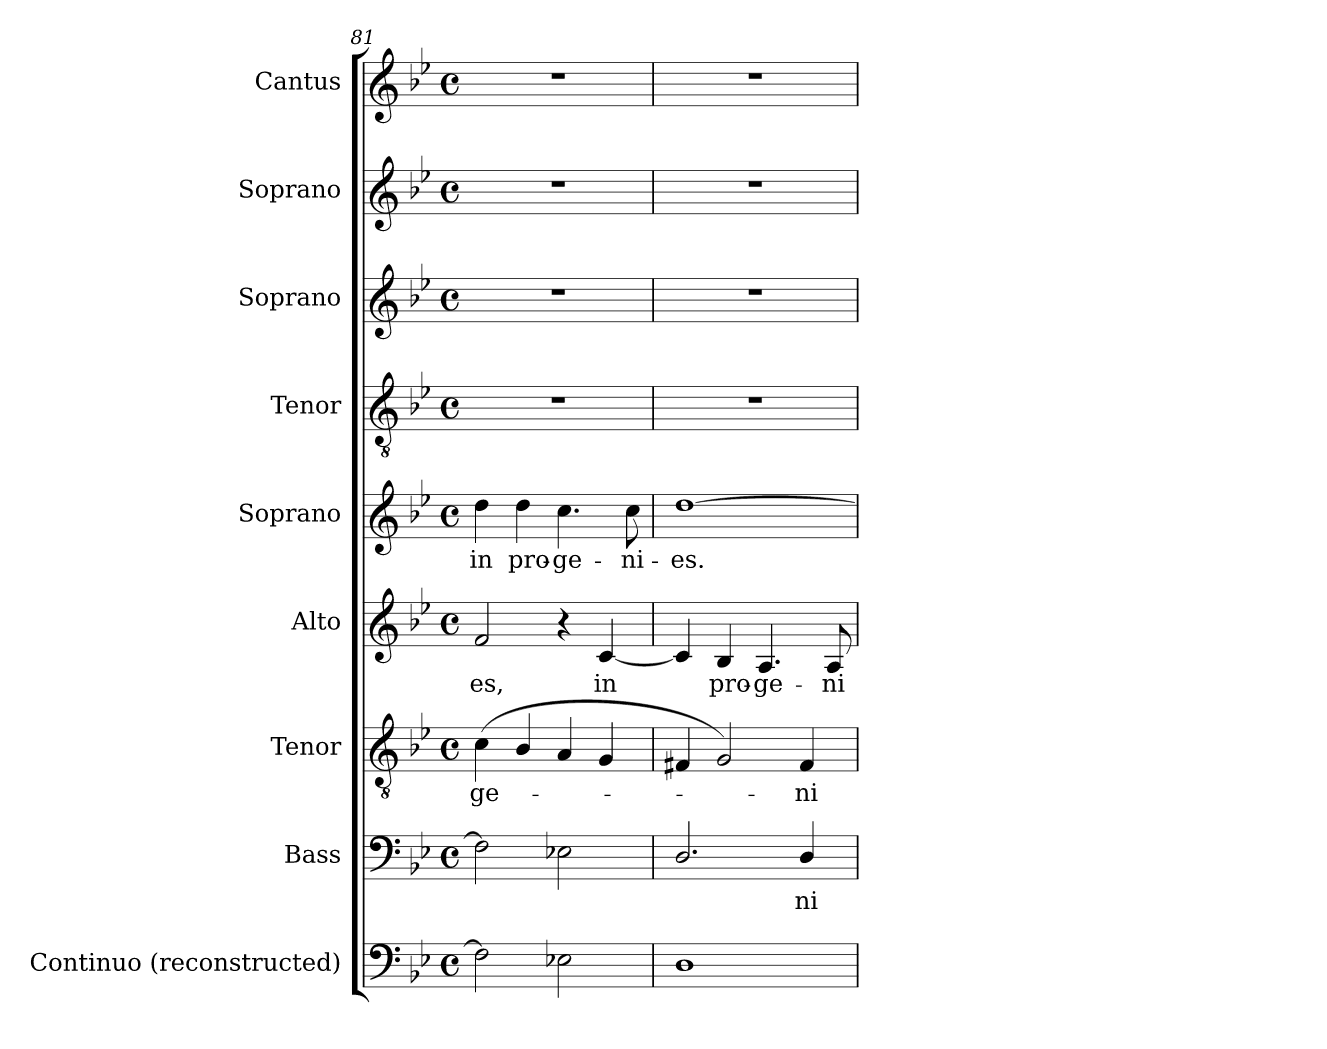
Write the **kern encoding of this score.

**kern	**kern	**text	**kern	**text	**kern	**text	**kern	**text	**kern	**kern	**kern	**kern
*part9	*part8	*part8	*part7	*part7	*part6	*part6	*part5	*part5	*part4	*part3	*part2	*part1
*staff9	*staff8	*staff8	*staff7	*staff7	*staff6	*staff6	*staff5	*staff5	*staff4	*staff3	*staff2	*staff1
*I"Continuo (reconstructed)	*I"Bass	*	*I"Tenor	*	*I"Alto	*	*I"Soprano	*	*I"Tenor	*I"Soprano	*I"Soprano	*I"Cantus
*I'Cont.	*I'B.	*	*I'T.	*	*I'A.	*	*I'S.	*	*I'T.	*I'S.	*I'S.	*
*clefF4	*clefF4	*	*clefGv2	*	*clefG2	*	*clefG2	*	*clefGv2	*clefG2	*clefG2	*clefG2
*	*	*	*ITrd7c12	*	*	*	*	*	*ITrd7c12	*	*	*
*k[b-e-]	*k[b-e-]	*	*k[b-e-]	*	*k[b-e-]	*	*k[b-e-]	*	*k[b-e-]	*k[b-e-]	*k[b-e-]	*k[b-e-]
*g:	*g:	*	*g:	*	*g:	*	*g:	*	*g:	*g:	*g:	*g:
*M4/4	*M4/4	*	*M4/4	*	*M4/4	*	*M4/4	*	*M4/4	*M4/4	*M4/4	*M4/4
*met(c)	*met(c)	*	*met(c)	*	*met(c)	*	*met(c)	*	*met(c)	*met(c)	*met(c)	*met(c)
=81	=81	=81	=81	=81	=81	=81	=81	=81	=81	=81	=81	=81
!	!	!	!	!LO:LY:b:color=#000000	!	!	!	!	!	!	!	!
!	!	!	!	!	!	!LO:LY:b:color=#000000	!	!	!	!	!	!
!	!	!	!	!	!	!	!	!LO:LY:b:color=#000000	!	!	!	!
2Fi\]	2Fi\]	.	(4Ci\	-ge-	2fi/	-es,	4ddi\	in	1r	1r	1r	1r
!	!	!	!	!	!	!	!	!LO:LY:b:color=#000000	!	!	!	!
.	.	.	4BB-i/	.	.	.	4ddi\	pro-	.	.	.	.
!	!	!	!	!	!	!	!	!LO:LY:b:color=#000000	!	!	!	!
2E-Xi\	2E-Xi\	.	4AAi/	.	4r	.	4.cci\	-ge-	.	.	.	.
!	!	!	!	!	!	!LO:LY:b:color=#000000	!	!	!	!	!	!
.	.	.	4GGi/	.	[4ci/	in	.	.	.	.	.	.
!	!	!	!	!	!	!	!	!LO:LY:b:color=#000000	!	!	!	!
.	.	.	.	.	.	.	8cci\	-ni-	.	.	.	.
=82	=82	=82	=82	=82	=82	=82	=82	=82	=82	=82	=82	=82
!	!	!	!	!	!	!	!	!LO:LY:b:color=#000000	!	!	!	!
1Di	2.Di/	.	4FF#Xi/	.	4ci/]	.	[1ddi	-es.	1r	1r	1r	1r
!	!	!	!	!	!	!LO:LY:b:color=#000000	!	!	!	!	!	!
.	.	.	2GGi/)	.	4B-i/	pro-	.	.	.	.	.	.
!	!	!	!	!	!	!LO:LY:b:color=#000000	!	!	!	!	!	!
.	.	.	.	.	4.Ai/	-ge-	.	.	.	.	.	.
!	!	!LO:LY:b:color=#000000	!	!	!	!	!	!	!	!	!	!
!	!	!	!	!LO:LY:b:color=#000000	!	!	!	!	!	!	!	!
.	4Di/	-ni-	4FF#i/	-ni-	.	.	.	.	.	.	.	.
!	!	!	!	!	!	!LO:LY:b:color=#000000	!	!	!	!	!	!
.	.	.	.	.	8Ai/	-ni-	.	.	.	.	.	.
=	=	=	=	=	=	=	=	=	=	=	=	=
*-	*-	*-	*-	*-	*-	*-	*-	*-	*-	*-	*-	*-
